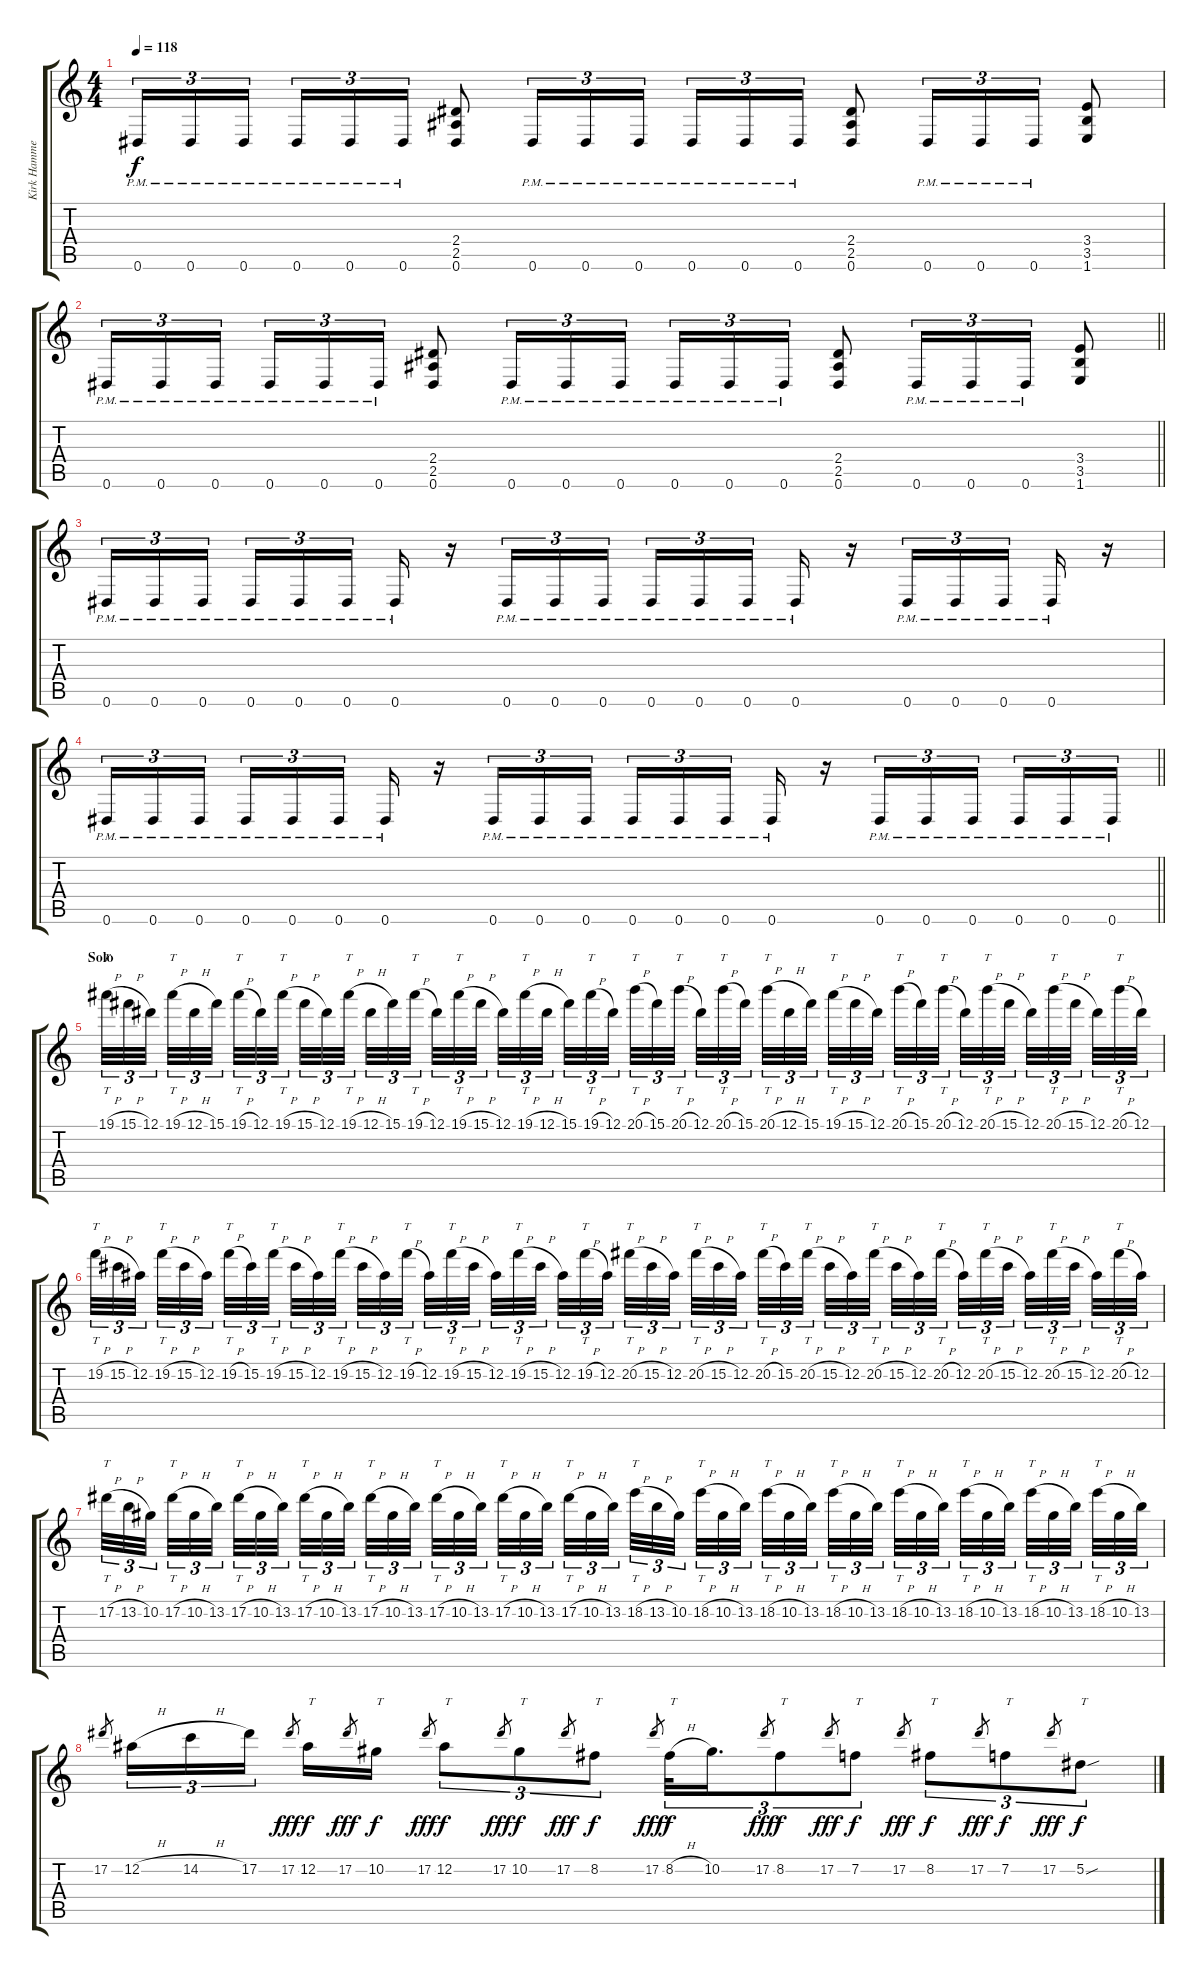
\track ("Kirk Hammett" "Kirk Hamme") {instrument electricguitarjazz}
\staff {score tabs}
\tuning (Eb4 Bb3 Gb3 Db3 Ab2 Eb2) {hide}
\ts (4 4)
\tempo 118
\clef g2
\ks c
0.6{pm}.16{tu (3 2) dy f} 0.6{pm}.16{tu (3 2)} 0.6{pm}.16{tu (3 2) beam splitsecondary} 0.6{pm}.16{tu (3 2)} 0.6{pm}.16{tu (3 2)} 0.6{pm}.16{tu (3 2)} (2.4 2.5 0.6).8 0.6{pm}.16{tu (3 2)} 0.6{pm}.16{tu (3 2)} 0.6{pm}.16{tu (3 2)} 0.6{pm}.16{tu (3 2)} 0.6{pm}.16{tu (3 2)} 0.6{pm}.16{tu (3 2)} (2.4 2.5 0.6).8 0.6{pm}.16{tu (3 2)} 0.6{pm}.16{tu (3 2)} 0.6{pm}.16{tu (3 2)} (3.4 3.5 1.6).8 |
\barLineRight lightlight
0.6{pm}.16{tu (3 2)} 0.6{pm}.16{tu (3 2)} 0.6{pm}.16{tu (3 2) beam splitsecondary} 0.6{pm}.16{tu (3 2)} 0.6{pm}.16{tu (3 2)} 0.6{pm}.16{tu (3 2)} (2.4 2.5 0.6).8 0.6{pm}.16{tu (3 2)} 0.6{pm}.16{tu (3 2)} 0.6{pm}.16{tu (3 2)} 0.6{pm}.16{tu (3 2)} 0.6{pm}.16{tu (3 2)} 0.6{pm}.16{tu (3 2)} (2.4 2.5 0.6).8 0.6{pm}.16{tu (3 2)} 0.6{pm}.16{tu (3 2)} 0.6{pm}.16{tu (3 2)} (3.4 3.5 1.6).8 |
0.6{pm}.16{tu (3 2)} 0.6{pm}.16{tu (3 2)} 0.6{pm}.16{tu (3 2) beam splitsecondary} 0.6{pm}.16{tu (3 2)} 0.6{pm}.16{tu (3 2)} 0.6{pm}.16{tu (3 2)} 0.6{pm}.16 r.16 0.6{pm}.16{tu (3 2)} 0.6{pm}.16{tu (3 2)} 0.6{pm}.16{tu (3 2)} 0.6{pm}.16{tu (3 2)} 0.6{pm}.16{tu (3 2)} 0.6{pm}.16{tu (3 2) beam splitsecondary} 0.6{pm}.16 r.16 0.6{pm}.16{tu (3 2)} 0.6{pm}.16{tu (3 2)} 0.6{pm}.16{tu (3 2) beam splitsecondary} 0.6{pm}.16 r.16 |
\barLineRight lightlight
0.6{pm}.16{tu (3 2)} 0.6{pm}.16{tu (3 2)} 0.6{pm}.16{tu (3 2) beam splitsecondary} 0.6{pm}.16{tu (3 2)} 0.6{pm}.16{tu (3 2)} 0.6{pm}.16{tu (3 2)} 0.6{pm}.16 r.16 0.6{pm}.16{tu (3 2)} 0.6{pm}.16{tu (3 2)} 0.6{pm}.16{tu (3 2)} 0.6{pm}.16{tu (3 2)} 0.6{pm}.16{tu (3 2)} 0.6{pm}.16{tu (3 2) beam splitsecondary} 0.6{pm}.16 r.16 0.6{pm}.16{tu (3 2)} 0.6{pm}.16{tu (3 2)} 0.6{pm}.16{tu (3 2) beam splitsecondary} 0.6{pm}.16{tu (3 2)} 0.6{pm}.16{tu (3 2)} 0.6{pm}.16{tu (3 2)} |
\section ("" "Solo")
19.1{h}.32{tt tu (3 2) volume 16 balance 8 instrument overdrivenguitar} 15.1{h}.32{tu (3 2)} 12.1.32{tu (3 2) beam splitsecondary} 19.1{h}.32{tt tu (3 2)} 12.1{h}.32{tu (3 2)} 15.1.32{tu (3 2) beam splitsecondary} 19.1{h}.32{tt tu (3 2)} 12.1.32{tu (3 2)} 19.1{h}.32{tt tu (3 2) beam splitsecondary} 15.1{h}.32{tu (3 2)} 12.1.32{tu (3 2)} 19.1{h}.32{tt tu (3 2)} 12.1{h}.32{tu (3 2)} 15.1.32{tu (3 2)} 19.1{h}.32{tt tu (3 2) beam splitsecondary} 12.1.32{tu (3 2)} 19.1{h}.32{tt tu (3 2)} 15.1{h}.32{tu (3 2) beam splitsecondary} 12.1.32{tu (3 2)} 19.1{h}.32{tt tu (3 2)} 12.1{h}.32{tu (3 2) beam splitsecondary} 15.1.32{tu (3 2)} 19.1{h}.32{tt tu (3 2)} 12.1.32{tu (3 2)} 20.1{h}.32{tt tu (3 2)} 15.1.32{tu (3 2)} 20.1{h}.32{tt tu (3 2) beam splitsecondary} 12.1.32{tu (3 2)} 20.1{h}.32{tt tu (3 2)} 15.1.32{tu (3 2) beam splitsecondary} 20.1{h}.32{tt tu (3 2)} 12.1{h}.32{tu (3 2)} 15.1.32{tu (3 2) beam splitsecondary} 19.1{h}.32{tt tu (3 2)} 15.1{h}.32{tu (3 2)} 12.1.32{tu (3 2)} 20.1{h}.32{tt tu (3 2)} 15.1.32{tu (3 2)} 20.1{h}.32{tt tu (3 2) beam splitsecondary} 12.1.32{tu (3 2)} 20.1{h}.32{tt tu (3 2)} 15.1{h}.32{tu (3 2) beam splitsecondary} 12.1.32{tu (3 2)} 20.1{h}.32{tt tu (3 2)} 15.1{h}.32{tu (3 2) beam splitsecondary} 12.1.32{tu (3 2)} 20.1{h}.32{tt tu (3 2)} 12.1.32{tu (3 2)} |
19.2{h}.32{tt tu (3 2)} 15.2{h}.32{tu (3 2)} 12.2.32{tu (3 2) beam splitsecondary} 19.2{h}.32{tt tu (3 2)} 15.2{h}.32{tu (3 2)} 12.2.32{tu (3 2) beam splitsecondary} 19.2{h}.32{tt tu (3 2)} 15.2.32{tu (3 2)} 19.2{h}.32{tt tu (3 2) beam splitsecondary} 15.2{h}.32{tu (3 2)} 12.2.32{tu (3 2)} 19.2{h}.32{tt tu (3 2)} 15.2{h}.32{tu (3 2)} 12.2.32{tu (3 2)} 19.2{h}.32{tt tu (3 2) beam splitsecondary} 12.2.32{tu (3 2)} 19.2{h}.32{tt tu (3 2)} 15.2{h}.32{tu (3 2) beam splitsecondary} 12.2.32{tu (3 2)} 19.2{h}.32{tt tu (3 2)} 15.2{h}.32{tu (3 2) beam splitsecondary} 12.2.32{tu (3 2)} 19.2{h}.32{tt tu (3 2)} 12.2.32{tu (3 2)} 20.2{h}.32{tt tu (3 2)} 15.2{h}.32{tu (3 2)} 12.2.32{tu (3 2) beam splitsecondary} 20.2{h}.32{tt tu (3 2)} 15.2{h}.32{tu (3 2)} 12.2.32{tu (3 2) beam splitsecondary} 20.2{h}.32{tt tu (3 2)} 15.2.32{tu (3 2)} 20.2{h}.32{tt tu (3 2) beam splitsecondary} 15.2{h}.32{tu (3 2)} 12.2.32{tu (3 2)} 20.2{h}.32{tt tu (3 2)} 15.2{h}.32{tu (3 2)} 12.2.32{tu (3 2)} 20.2{h}.32{tt tu (3 2) beam splitsecondary} 12.2.32{tu (3 2)} 20.2{h}.32{tt tu (3 2)} 15.2{h}.32{tu (3 2) beam splitsecondary} 12.2.32{tu (3 2)} 20.2{h}.32{tt tu (3 2)} 15.2{h}.32{tu (3 2) beam splitsecondary} 12.2.32{tu (3 2)} 20.2{h}.32{tt tu (3 2)} 12.2.32{tu (3 2)} |
17.2{h}.32{tt tu (3 2)} 13.2{h}.32{tu (3 2)} 10.2.32{tu (3 2) beam splitsecondary} 17.2{h}.32{tt tu (3 2)} 10.2{h}.32{tu (3 2)} 13.2.32{tu (3 2) beam splitsecondary} 17.2{h}.32{tt tu (3 2)} 10.2{h}.32{tu (3 2)} 13.2.32{tu (3 2) beam splitsecondary} 17.2{h}.32{tt tu (3 2)} 10.2{h}.32{tu (3 2)} 13.2.32{tu (3 2)} 17.2{h}.32{tt tu (3 2)} 10.2{h}.32{tu (3 2)} 13.2.32{tu (3 2) beam splitsecondary} 17.2{h}.32{tt tu (3 2)} 10.2{h}.32{tu (3 2)} 13.2.32{tu (3 2) beam splitsecondary} 17.2{h}.32{tt tu (3 2)} 10.2{h}.32{tu (3 2)} 13.2.32{tu (3 2) beam splitsecondary} 17.2{h}.32{tt tu (3 2)} 10.2{h}.32{tu (3 2)} 13.2.32{tu (3 2)} 18.2{h}.32{tt tu (3 2)} 13.2{h}.32{tu (3 2)} 10.2.32{tu (3 2) beam splitsecondary} 18.2{h}.32{tt tu (3 2)} 10.2{h}.32{tu (3 2)} 13.2.32{tu (3 2) beam splitsecondary} 18.2{h}.32{tt tu (3 2)} 10.2{h}.32{tu (3 2)} 13.2.32{tu (3 2) beam splitsecondary} 18.2{h}.32{tt tu (3 2)} 10.2{h}.32{tu (3 2)} 13.2.32{tu (3 2)} 18.2{h}.32{tt tu (3 2)} 10.2{h}.32{tu (3 2)} 13.2.32{tu (3 2) beam splitsecondary} 18.2{h}.32{tt tu (3 2)} 10.2{h}.32{tu (3 2)} 13.2.32{tu (3 2) beam splitsecondary} 18.2{h}.32{tt tu (3 2)} 10.2{h}.32{tu (3 2)} 13.2.32{tu (3 2) beam splitsecondary} 18.2{h}.32{tt tu (3 2)} 10.2{h}.32{tu (3 2)} 13.2.32{tu (3 2)} |
17.2.8{gr} 12.2{h}.16{tu (3 2)} 14.2{h}.16{tu (3 2)} 17.2.16{tu (3 2)} 17.2.8{gr dy fff beam splitsecondary} 12.2.16{txt "T" dy f} 17.2.8{gr dy fff} 10.2.16{txt "T" dy f} 17.2.8{gr dy fff} 12.2.8{tu (3 2) txt "T" dy f} 17.2.8{gr dy fff} 10.2.8{tu (3 2) txt "T" dy f} 17.2.8{gr dy fff} 8.2.8{tu (3 2) txt "T" dy f} 17.2.8{gr dy fff} 8.2{h}.32{tu (3 2) txt "T" dy f} 10.2.16{d tu (3 2)} 17.2.8{gr dy fff} 8.2.8{tu (3 2) txt "T" dy f} 17.2.8{gr dy fff} 7.2.8{tu (3 2) txt "T" dy f} 17.2.8{gr dy fff} 8.2.8{tu (3 2) txt "T" dy f} 17.2.8{gr dy fff} 7.2.8{tu (3 2) txt "T" dy f} 17.2.8{gr dy fff} 5.2{sou}.8{tu (3 2) txt "T" dy f}
